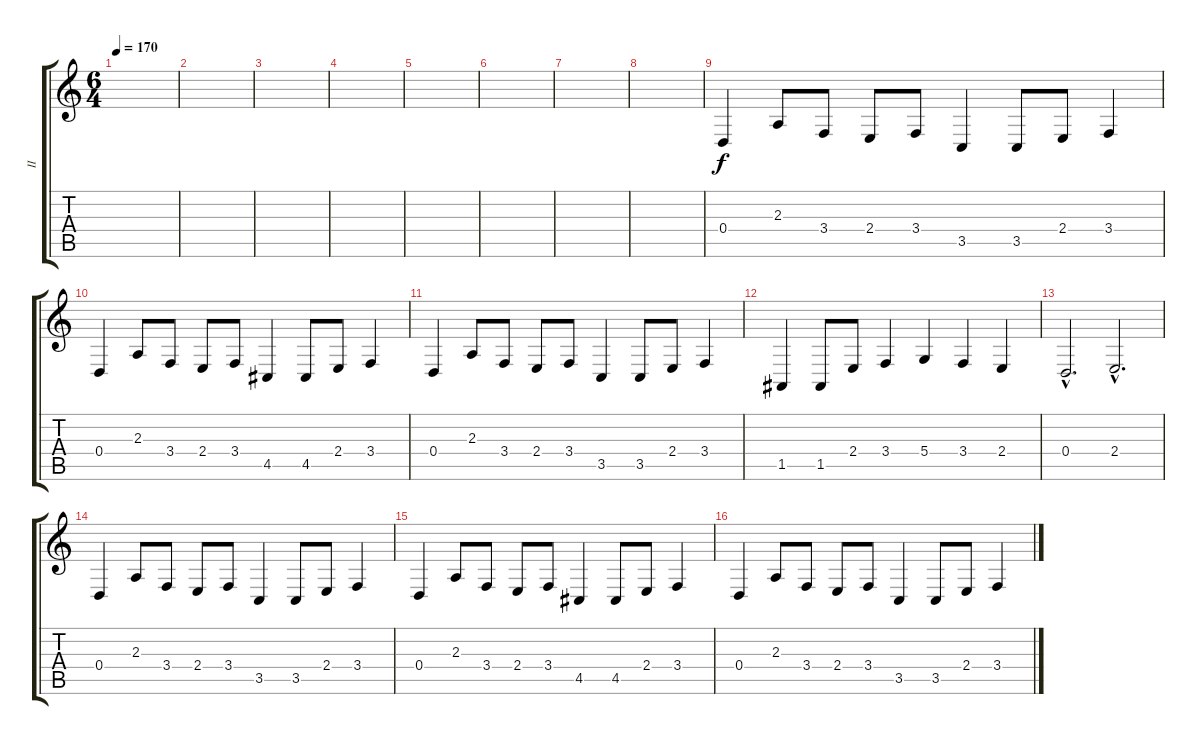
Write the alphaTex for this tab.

\track ("II" "II") {instrument harmonica}
\staff {score tabs}
\tuning (E4 B3 G3 D3 A2 E2) {hide}
\ts (6 4)
\tempo 170
\clef g2
\ks c
|
|
|
|
|
|
|
|
0.4.4 2.3.8 3.4.8 2.4.8 3.4.8 3.5.4 3.5.8 2.4.8 3.4.4 |
0.4.4 2.3.8 3.4.8 2.4.8 3.4.8 4.5.4 4.5.8 2.4.8 3.4.4 |
0.4.4 2.3.8 3.4.8 2.4.8 3.4.8 3.5.4 3.5.8 2.4.8 3.4.4 |
1.5.4 1.5.8 2.4.8 3.4.4 5.4.4 3.4.4 2.4.4 |
0.4{hac}.2{d} 2.4{hac}.2{d} |
0.4.4 2.3.8 3.4.8 2.4.8 3.4.8 3.5.4 3.5.8 2.4.8 3.4.4 |
0.4.4 2.3.8 3.4.8 2.4.8 3.4.8 4.5.4 4.5.8 2.4.8 3.4.4 |
0.4.4 2.3.8 3.4.8 2.4.8 3.4.8 3.5.4 3.5.8 2.4.8 3.4.4
